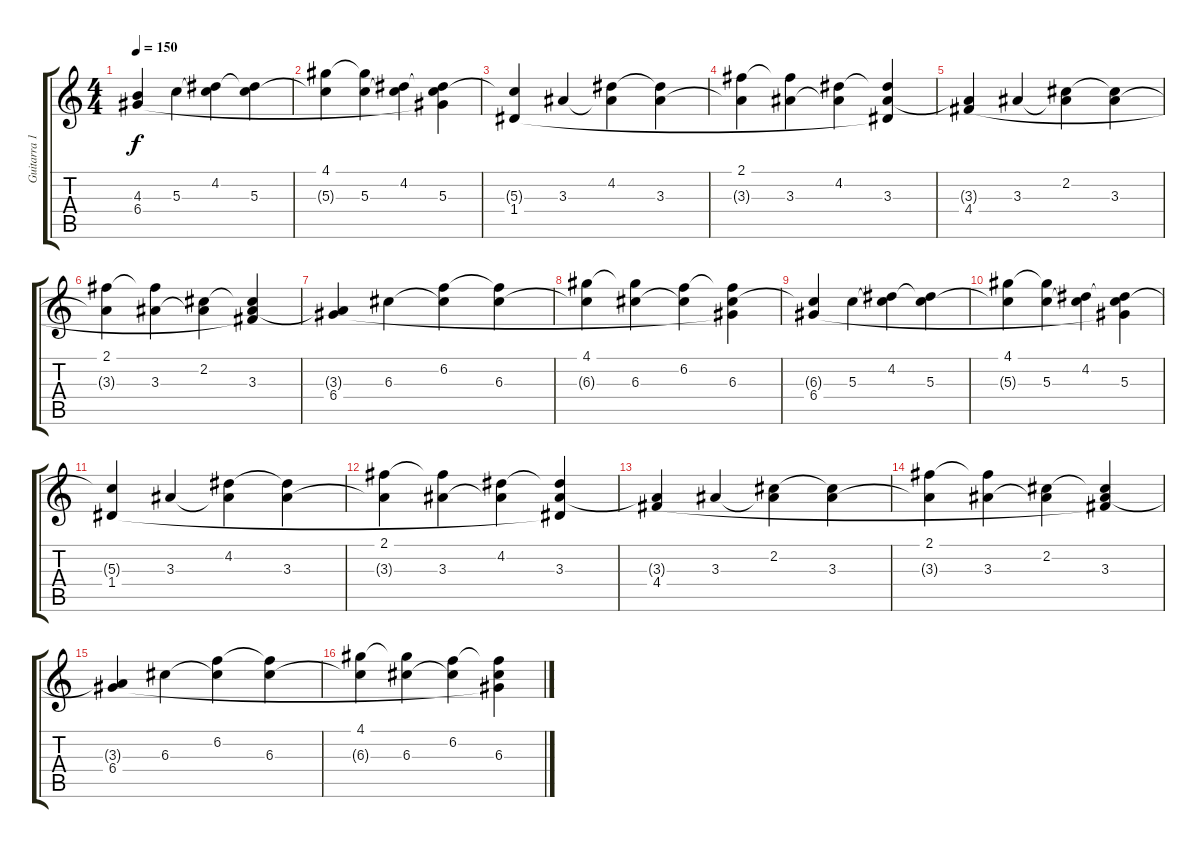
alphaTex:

\track ("Guitarra 1" "Guitarra 1") {instrument acousticguitarsteel}
\staff {score tabs}
\tuning (E4 B3 G3 D3 A2 E2) {hide}
\ts (4 4)
\tempo 150
\clef g2
\ks c
(4.3{t} 6.4).4{dy f} 5.3.4 (4.2 5.3{t}).4 (4.2{t} 5.3).4 |
(4.1 5.3{t}).4 (4.1{t} 5.3).4 (4.2 5.3{t}).4 (4.2{t} 5.3 6.4{t}).4 |
(5.3{t} 1.4).4 3.3.4 (4.2 3.3{t}).4 (4.2{t} 3.3).4 |
(2.1 3.3{t}).4 (2.1{t} 3.3).4 (4.2 3.3{t}).4 (4.2{t} 3.3 1.4{t}).4 |
(3.3{t} 4.4).4 3.3.4 (2.2 3.3{t}).4 (2.2{t} 3.3).4 |
(2.1 3.3{t}).4 (2.1{t} 3.3).4 (2.2 3.3{t}).4 (2.2{t} 3.3 4.4{t}).4 |
(3.3{t} 6.4).4 6.3.4 (6.2 6.3{t}).4 (6.2{t} 6.3).4 |
(4.1 6.3{t}).4 (4.1{t} 6.3).4 (6.2 6.3{t}).4 (6.2{t} 6.3 6.4{t}).4 |
(6.3{t} 6.4).4 5.3.4 (4.2 5.3{t}).4 (4.2{t} 5.3).4 |
(4.1 5.3{t}).4 (4.1{t} 5.3).4 (4.2 5.3{t}).4 (4.2{t} 5.3 6.4{t}).4 |
(5.3{t} 1.4).4 3.3.4 (4.2 3.3{t}).4 (4.2{t} 3.3).4 |
(2.1 3.3{t}).4 (2.1{t} 3.3).4 (4.2 3.3{t}).4 (4.2{t} 3.3 1.4{t}).4 |
(3.3{t} 4.4).4 3.3.4 (2.2 3.3{t}).4 (2.2{t} 3.3).4 |
(2.1 3.3{t}).4 (2.1{t} 3.3).4 (2.2 3.3{t}).4 (2.2{t} 3.3 4.4{t}).4 |
(3.3{t} 6.4).4 6.3.4 (6.2 6.3{t}).4 (6.2{t} 6.3).4 |
(4.1 6.3{t}).4 (4.1{t} 6.3).4 (6.2 6.3{t}).4 (6.2{t} 6.3 6.4{t}).4
